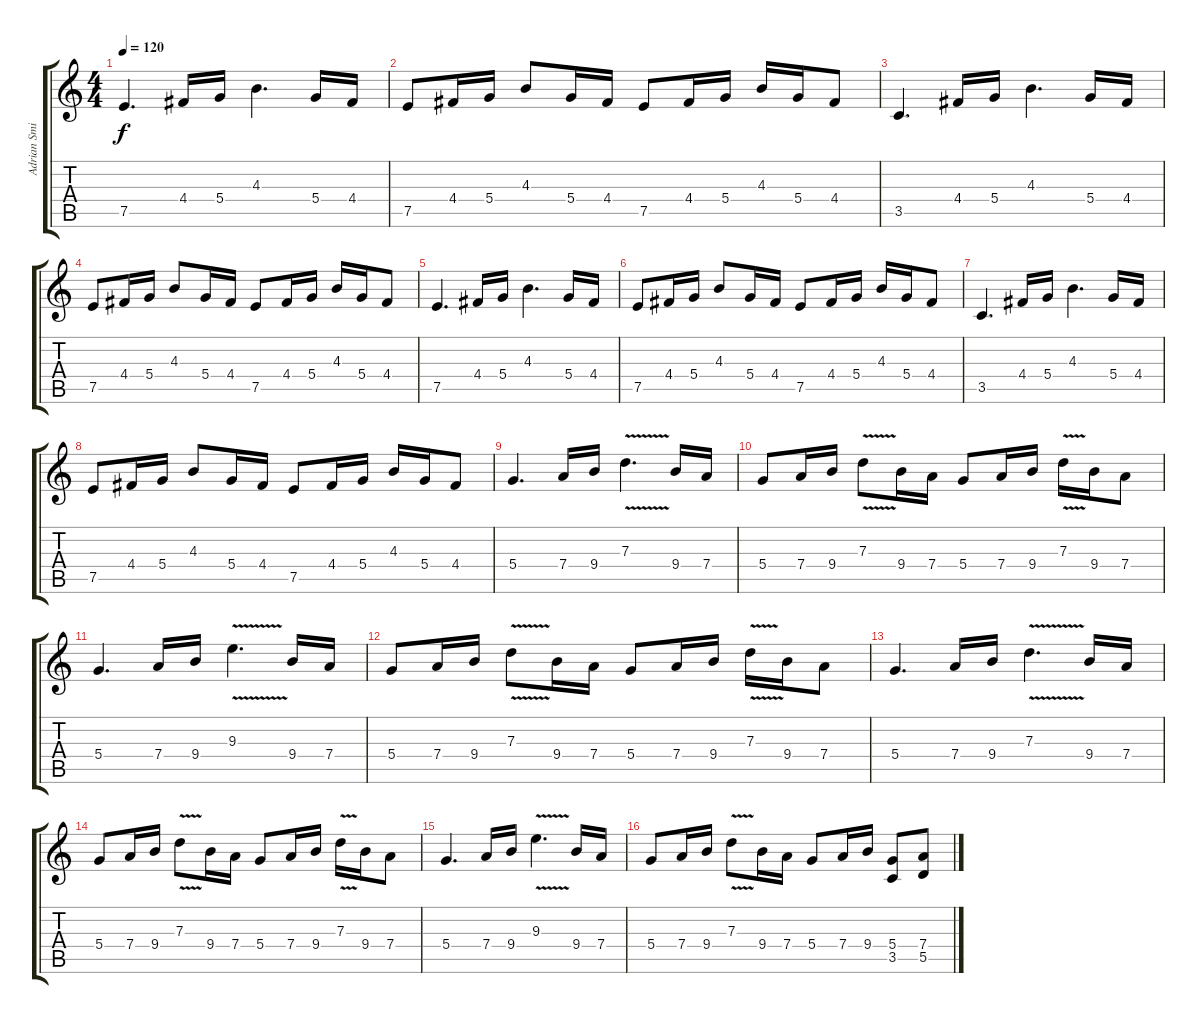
\track ("Adrian Smith" "Adrian Smi") {instrument distortionguitar}
\staff {score tabs}
\tuning (E4 B3 G3 D3 A2 E2) {hide}
\ts (4 4)
\tempo 120
\clef g2
\ks c
7.5.4{d dy f} 4.4.16 5.4.16 4.3.4{d} 5.4.16 4.4.16 |
7.5.8 4.4.16 5.4.16 4.3.8 5.4.16 4.4.16 7.5.8 4.4.16 5.4.16 4.3.16 5.4.16 4.4.8 |
3.5.4{d} 4.4.16 5.4.16 4.3.4{d} 5.4.16 4.4.16 |
7.5.8 4.4.16 5.4.16 4.3.8 5.4.16 4.4.16 7.5.8 4.4.16 5.4.16 4.3.16 5.4.16 4.4.8 |
7.5.4{d} 4.4.16 5.4.16 4.3.4{d} 5.4.16 4.4.16 |
7.5.8 4.4.16 5.4.16 4.3.8 5.4.16 4.4.16 7.5.8 4.4.16 5.4.16 4.3.16 5.4.16 4.4.8 |
3.5.4{d} 4.4.16 5.4.16 4.3.4{d} 5.4.16 4.4.16 |
7.5.8 4.4.16 5.4.16 4.3.8 5.4.16 4.4.16 7.5.8 4.4.16 5.4.16 4.3.16 5.4.16 4.4.8 |
5.4.4{d} 7.4.16 9.4.16 7.3{v}.4{d} 9.4.16 7.4.16 |
5.4.8 7.4.16 9.4.16 7.3{v}.8 9.4.16 7.4.16 5.4.8 7.4.16 9.4.16 7.3{v}.16 9.4.16 7.4.8 |
5.4.4{d} 7.4.16 9.4.16 9.3{v}.4{d} 9.4.16 7.4.16 |
5.4.8 7.4.16 9.4.16 7.3{v}.8 9.4.16 7.4.16 5.4.8 7.4.16 9.4.16 7.3{v}.16 9.4.16 7.4.8 |
5.4.4{d} 7.4.16 9.4.16 7.3{v}.4{d} 9.4.16 7.4.16 |
5.4.8 7.4.16 9.4.16 7.3{v}.8 9.4.16 7.4.16 5.4.8 7.4.16 9.4.16 7.3{v}.16 9.4.16 7.4.8 |
5.4.4{d} 7.4.16 9.4.16 9.3{v}.4{d} 9.4.16 7.4.16 |
5.4.8 7.4.16 9.4.16 7.3{v}.8 9.4.16 7.4.16 5.4.8 7.4.16 9.4.16 (5.4 3.5).8 (7.4 5.5).8
